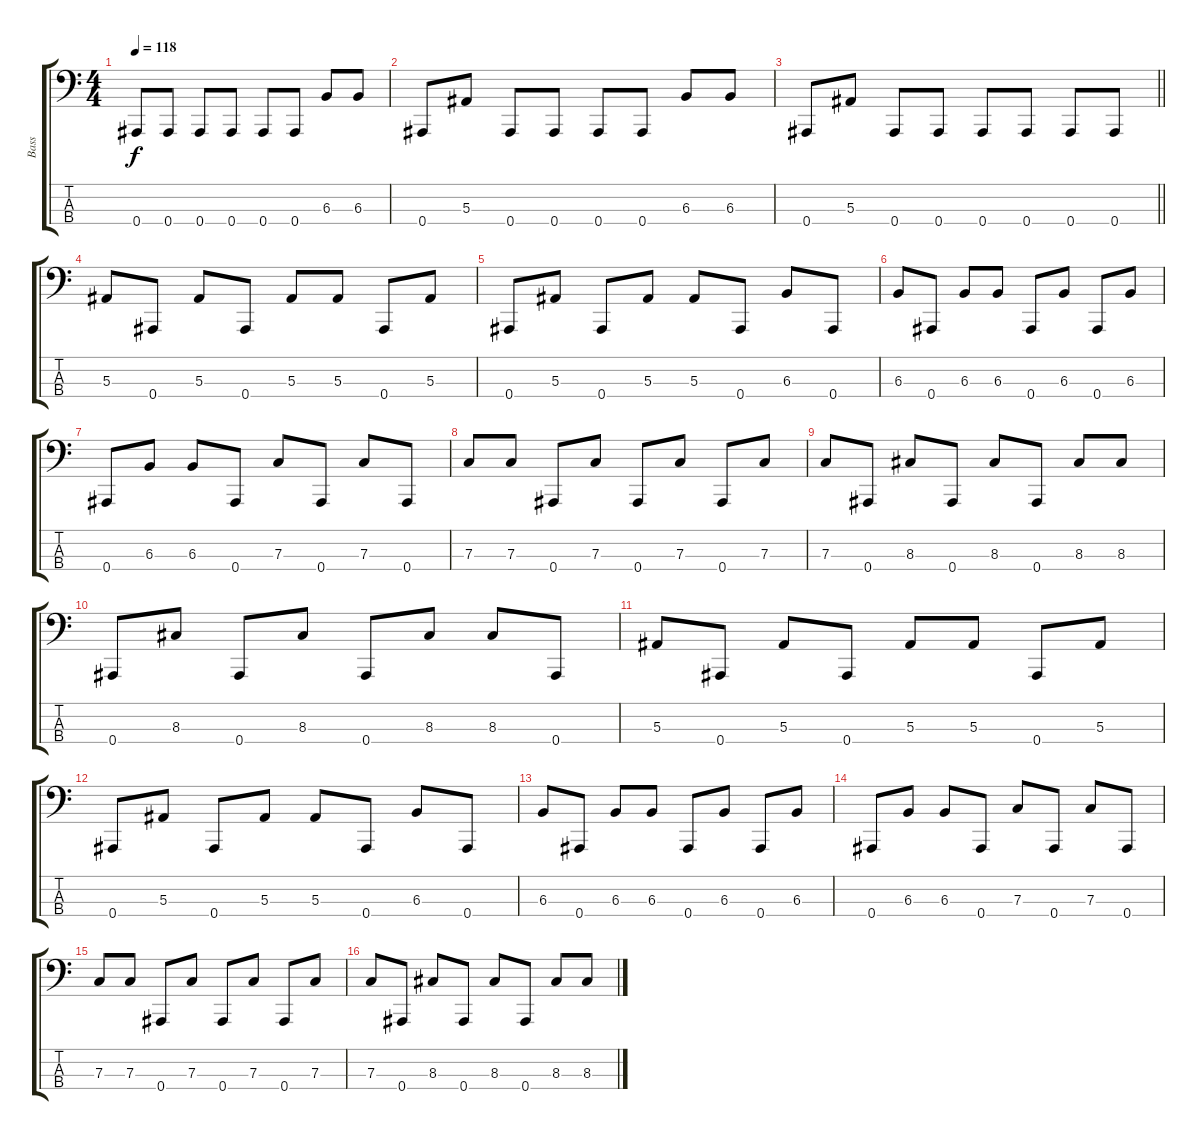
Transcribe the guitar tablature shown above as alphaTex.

\track ("Bass" "Bass") {instrument electricbassfinger}
\staff {score tabs}
\tuning (F2 Bb1 F1 Bb0) {hide}
\ts (4 4)
\tempo 118
\clef f4
\ks c
0.4.8{dy f} 0.4.8 0.4.8 0.4.8 0.4.8 0.4.8 6.3.8 6.3.8 |
0.4.8 5.3.8 0.4.8 0.4.8 0.4.8 0.4.8 6.3.8 6.3.8 |
\barLineRight lightlight
0.4.8 5.3.8 0.4.8 0.4.8 0.4.8 0.4.8 0.4.8 0.4.8 |
5.3.8 0.4.8 5.3.8 0.4.8 5.3.8 5.3.8 0.4.8 5.3.8 |
0.4.8 5.3.8 0.4.8 5.3.8 5.3.8 0.4.8 6.3.8 0.4.8 |
6.3.8 0.4.8 6.3.8 6.3.8 0.4.8 6.3.8 0.4.8 6.3.8 |
0.4.8 6.3.8 6.3.8 0.4.8 7.3.8 0.4.8 7.3.8 0.4.8 |
7.3.8 7.3.8 0.4.8 7.3.8 0.4.8 7.3.8 0.4.8 7.3.8 |
7.3.8 0.4.8 8.3.8 0.4.8 8.3.8 0.4.8 8.3.8 8.3.8 |
0.4.8 8.3.8 0.4.8 8.3.8 0.4.8 8.3.8 8.3.8 0.4.8 |
5.3.8 0.4.8 5.3.8 0.4.8 5.3.8 5.3.8 0.4.8 5.3.8 |
0.4.8 5.3.8 0.4.8 5.3.8 5.3.8 0.4.8 6.3.8 0.4.8 |
6.3.8 0.4.8 6.3.8 6.3.8 0.4.8 6.3.8 0.4.8 6.3.8 |
0.4.8 6.3.8 6.3.8 0.4.8 7.3.8 0.4.8 7.3.8 0.4.8 |
7.3.8 7.3.8 0.4.8 7.3.8 0.4.8 7.3.8 0.4.8 7.3.8 |
7.3.8 0.4.8 8.3.8 0.4.8 8.3.8 0.4.8 8.3.8 8.3.8
